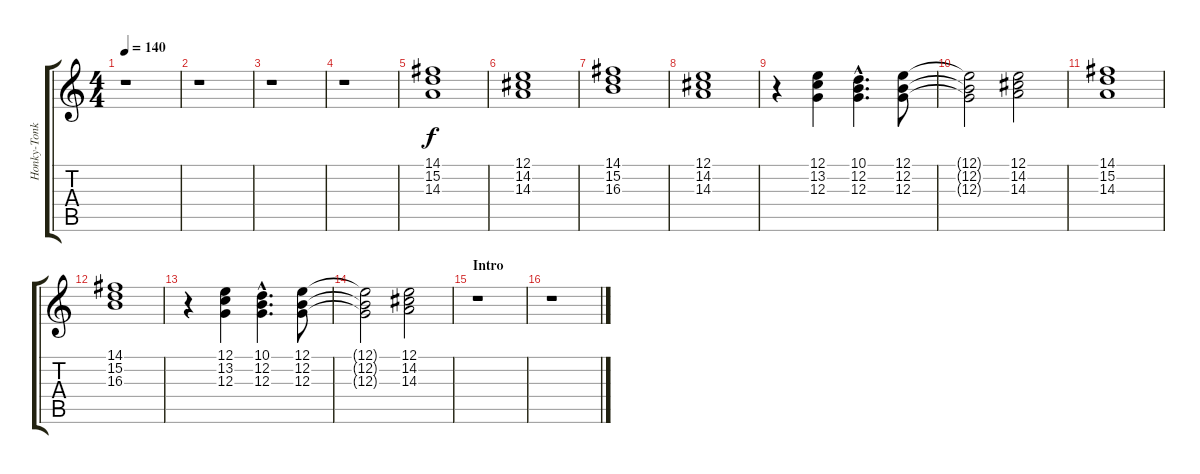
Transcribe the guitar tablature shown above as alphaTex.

\track ("Honky-Tonk Piano" "Honky-Tonk") {instrument honkytonkpiano}
\staff {score tabs}
\tuning (E4 B3 G3 D3 A2 E2) {hide}
\ts (4 4)
\tempo 140
\clef g2
\ks c
r.1{dy f} |
r.1 |
r.1 |
r.1 |
(14.1 15.2 14.3).1 |
(12.1 14.2 14.3).1 |
(14.1 15.2 16.3).1 |
(12.1 14.2 14.3).1 |
r.4 (12.1 13.2 12.3).4 (10.1{hac} 12.2{hac} 12.3{hac}).4{d} (12.1 12.2 12.3).8 |
(12.1{t} 12.2{t} 12.3{t}).2 (12.1 14.2 14.3).2 |
(14.1 15.2 14.3).1 |
(14.1 15.2 16.3).1 |
r.4 (12.1 13.2 12.3).4 (10.1{hac} 12.2{hac} 12.3{hac}).4{d} (12.1 12.2 12.3).8 |
(12.1{t} 12.2{t} 12.3{t}).2 (12.1 14.2 14.3).2 |
\section ("" "Intro")
r.1 |
r.1
